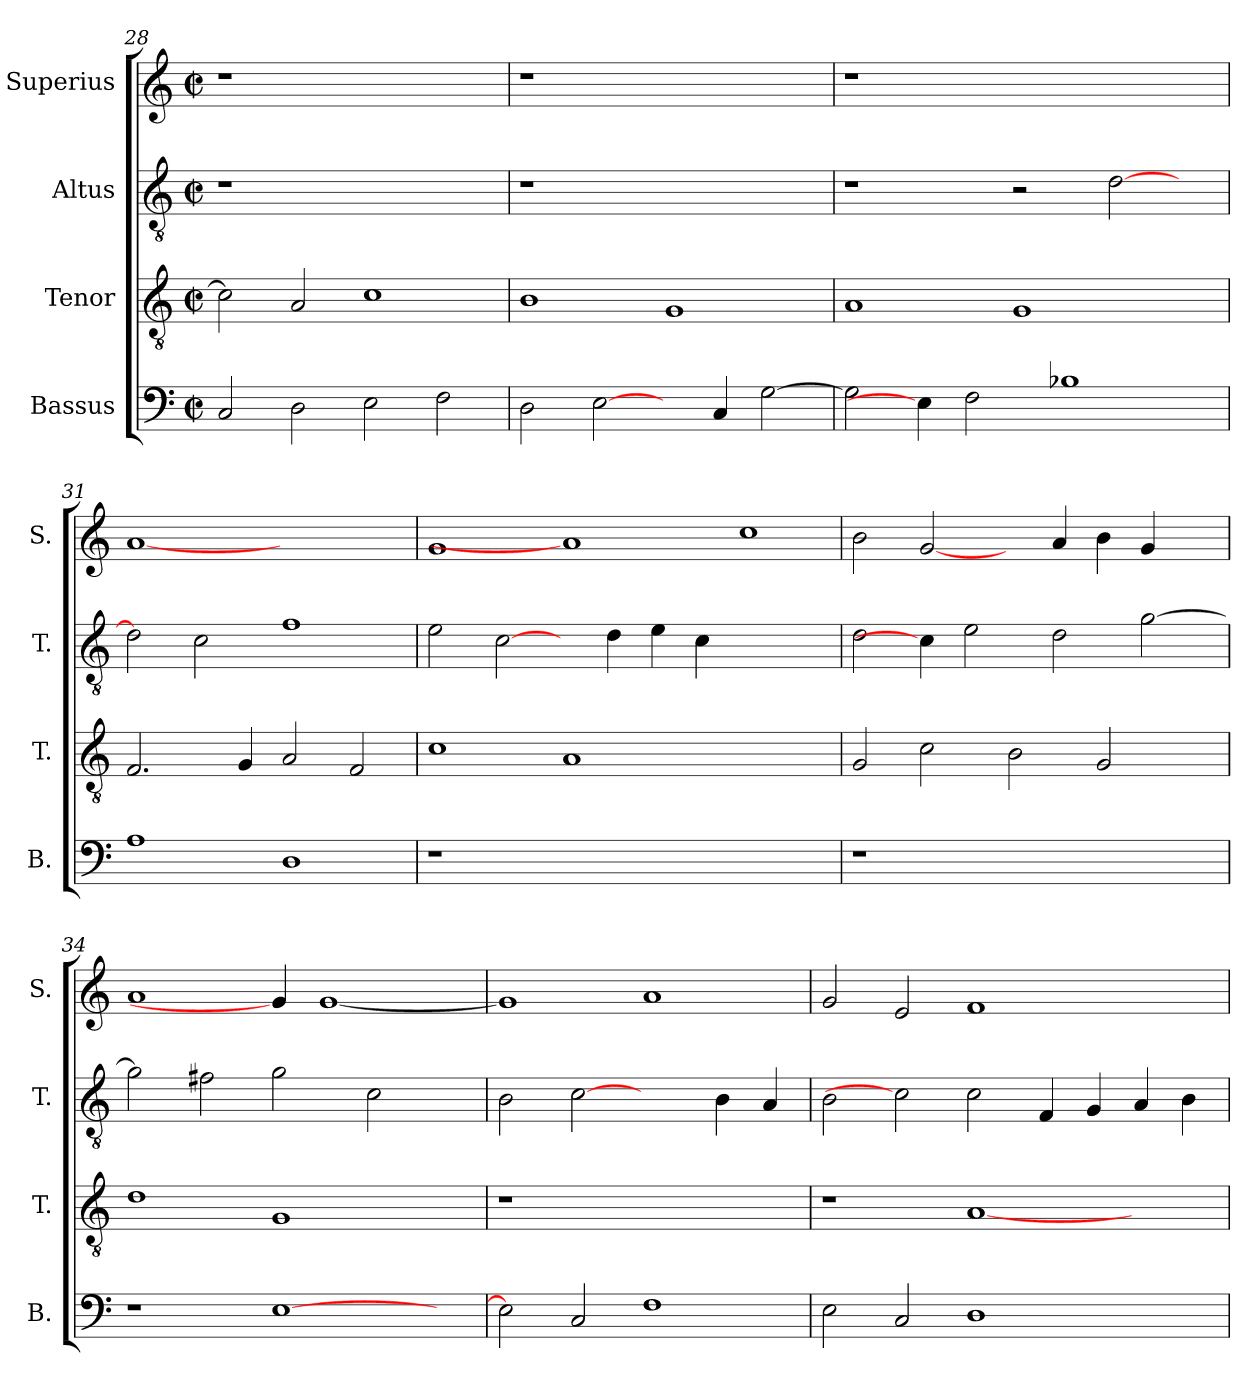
**kern	**kern	**kern	**kern
*part4	*part3	*part2	*part1
*staff4	*staff3	*staff2	*staff1
*I"Bassus	*I"Tenor	*I"Altus	*I"Superius
*I'B.	*I'T.	*I'T.	*I'S.
!!LO:PB:g=z
*clefF4	*clefGv2	*clefGv2	*clefG2
*	*ITrd7c12	*ITrd7c12	*
*k[]	*k[]	*k[]	*k[]
*C:	*C:	*C:	*C:
*M2/2	*M2/2	*M2/2	*M2/2
*met(c|)	*met(c|)	*met(c|)	*met(c|)
=28	=28	=28	=28
!	!	!LO:N:vis=1	!LO:N:vis=1
2Ci/	2Ci\]	1r	1r
2Di\	2AAi/	.	.
2Ei\	1Ci	1ryy	1ryy
2Fi\	.	.	.
=29	=29	=29	=29
!	!	!LO:N:vis=1	!LO:N:vis=1
2Di\	1BBi	1r	1r
[2Ei\	.	.	.
4ryy	1GGi	1ryy	1ryy
4Ci/	.	.	.
[>2Gi\	.	.	.
=30	=30	=30	=30
!	!	!	!LO:N:vis=1
2Gi\]	1AAi	1r	1r
4Ei\]	.	.	.
2Fi\	.	.	.
.	1GGi	2r	1ryy
1B-Xi	.	.	.
.	.	[>2Di\	.
.	4ryy	4ryy	4ryy
=31	=31	=31	=31
1Ai	2.FFi/	2Di\]	[1ai
.	.	2Ci\	.
.	4GGi/	.	.
1Di	2AAi/	1Fi	1ryy
.	2FFi/	.	.
=32	=32	=32	=32
!LO:N:vis=1	!	!	!
1r	1Ci	2Ei\	1gi
.	.	[2Ci\	.
0ryy	1AAi	4ryy	1ai]
.	.	4Di\	.
.	.	4Ei\	.
.	.	4Ci\	.
.	1ryy	1ryy	1cci
!!LO:LB:g=z
=33	=33	=33	=33
!LO:N:vis=1	!	!	!
1r	2GGi/	2Di\	2bi\
.	2Ci\	4Ci\]	[2gi/
.	.	2Ei\	.
1ryy	2BBi\	.	4ryy
.	.	2Di\	4ai/
.	2GGi/	.	4bi\
.	.	[>2Gi\	4gi/
4ryy	4ryy	.	4ryy
=34	=34	=34	=34
1r	1Di	2Gi\]	1ai
.	.	2F#Xi\	.
[>1Ei	1GGi	2Gi\	4gi/]
.	.	.	[<1gi
.	.	2Ci\	.
4ryy	4ryy	4ryy	.
=35	=35	=35	=35
!	!LO:N:vis=1	!	!
2Ei\]	1r	2BBi\	1gi]
2Ci/	.	[2Ci	.
1Fi	1ryy	2ryy	1ai
.	.	4BBi\	.
.	.	4AAi/	.
=36	=36	=36	=36
2Ei\	1r	2BBi\	2gi/
2Ci/	.	2Ci]	2ei/
1Di	[<1AAi	2Ci\	1fi
.	.	4FFi/	.
.	.	4GGi/	.
2ryy	2ryy	4AAi/	2ryy
.	.	4BBi\	.
=	=	=	=
*-	*-	*-	*-
